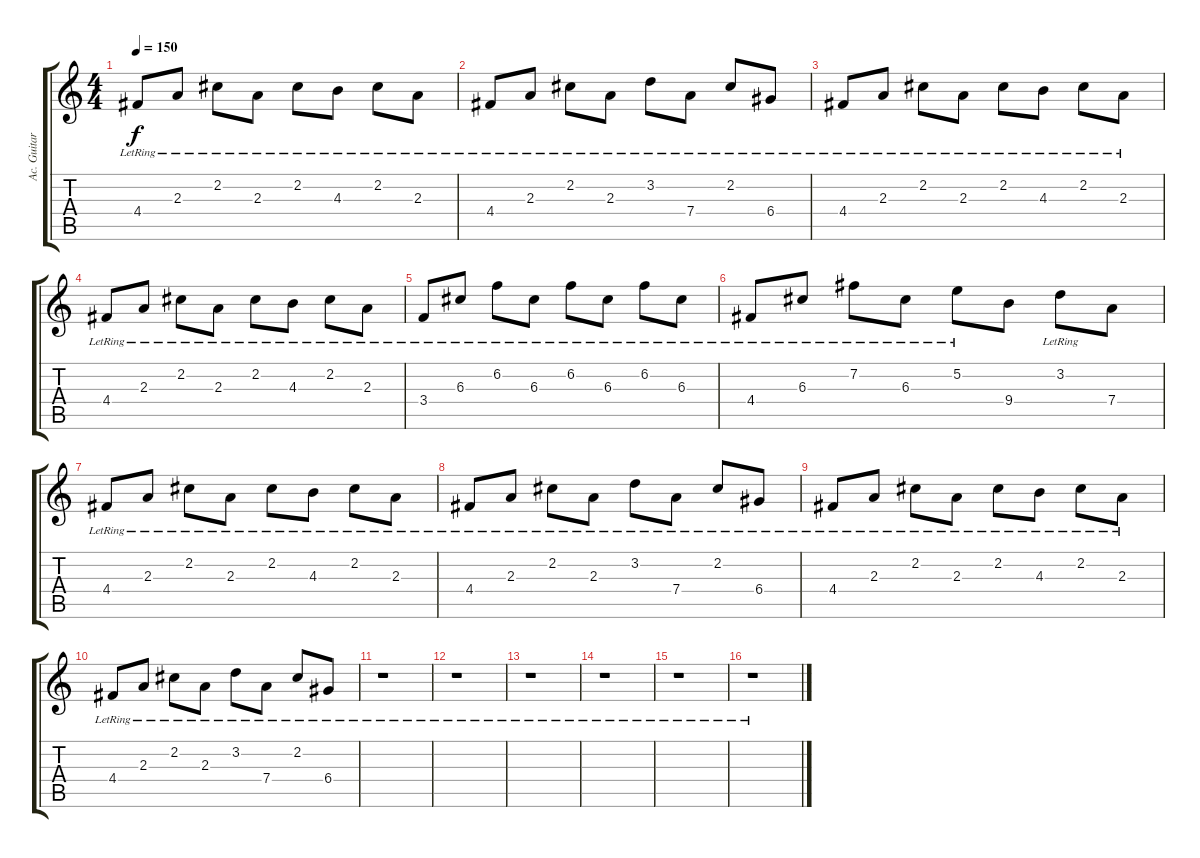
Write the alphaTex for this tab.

\track ("Ac. Guitar" "Ac. Guitar") {instrument electricguitarclean}
\staff {score tabs}
\tuning (E4 B3 G3 D3 A2 E2) {hide}
\ts (4 4)
\tempo 150
\clef g2
\ks c
4.4{lr}.8{dy f} 2.3{lr}.8 2.2{lr}.8 2.3{lr}.8 2.2{lr}.8 4.3{lr}.8 2.2{lr}.8 2.3{lr}.8 |
4.4{lr}.8 2.3{lr}.8 2.2{lr}.8 2.3{lr}.8 3.2{lr}.8 7.4{lr}.8 2.2{lr}.8 6.4{lr}.8 |
4.4{lr}.8 2.3{lr}.8 2.2{lr}.8 2.3{lr}.8 2.2{lr}.8 4.3{lr}.8 2.2{lr}.8 2.3{lr}.8 |
4.4{lr}.8 2.3{lr}.8 2.2{lr}.8 2.3{lr}.8 2.2{lr}.8 4.3{lr}.8 2.2{lr}.8 2.3{lr}.8 |
3.4{lr}.8 6.3{lr}.8 6.2{lr}.8 6.3{lr}.8 6.2{lr}.8 6.3{lr}.8 6.2{lr}.8 6.3{lr}.8 |
4.4{lr}.8 6.3{lr}.8 7.2{lr}.8 6.3{lr}.8 5.2{lr}.8 9.4.8 3.2{lr}.8 7.4.8 |
4.4{lr}.8 2.3{lr}.8 2.2{lr}.8 2.3{lr}.8 2.2{lr}.8 4.3{lr}.8 2.2{lr}.8 2.3{lr}.8 |
4.4{lr}.8 2.3{lr}.8 2.2{lr}.8 2.3{lr}.8 3.2{lr}.8 7.4{lr}.8 2.2{lr}.8 6.4{lr}.8 |
4.4{lr}.8 2.3{lr}.8 2.2{lr}.8 2.3{lr}.8 2.2{lr}.8 4.3{lr}.8 2.2{lr}.8 2.3{lr}.8 |
4.4{lr}.8 2.3{lr}.8 2.2{lr}.8 2.3{lr}.8 3.2{lr}.8 7.4{lr}.8 2.2{lr}.8 6.4{lr}.8 |
r.1 |
r.1 |
r.1 |
r.1 |
r.1 |
r.1
